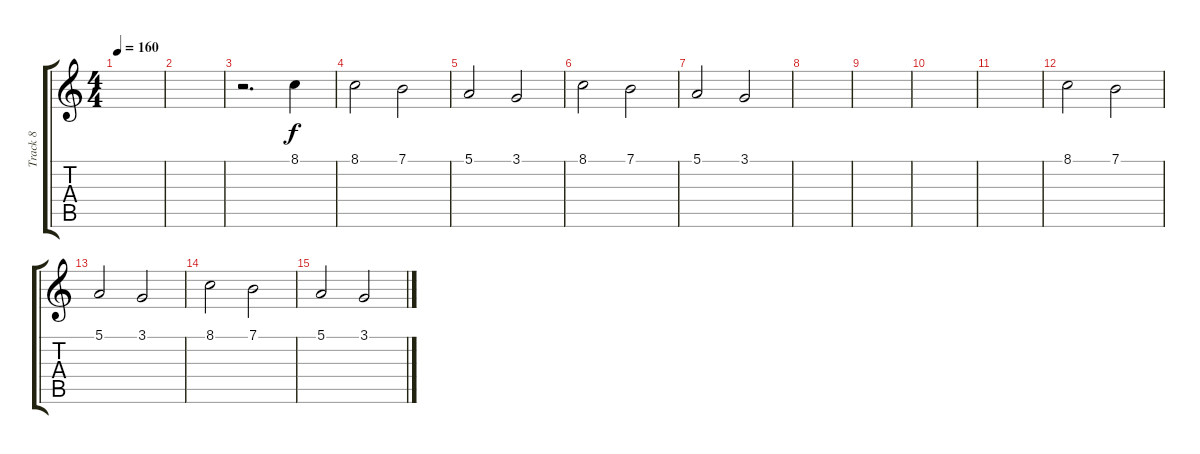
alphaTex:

\track ("Track 8" "Track 8") {instrument flute}
\staff {score tabs}
\tuning (E4 B3 G3 D3 A2 E2) {hide}
\ts (4 4)
\tempo 160
\clef g2
\ks c
|
|
r.2{d} 8.1.4 |
8.1.2 7.1.2 |
5.1.2 3.1.2 |
8.1.2 7.1.2 |
5.1.2 3.1.2 |
|
|
|
|
8.1.2 7.1.2 |
5.1.2 3.1.2 |
8.1.2 7.1.2 |
5.1.2 3.1.2
